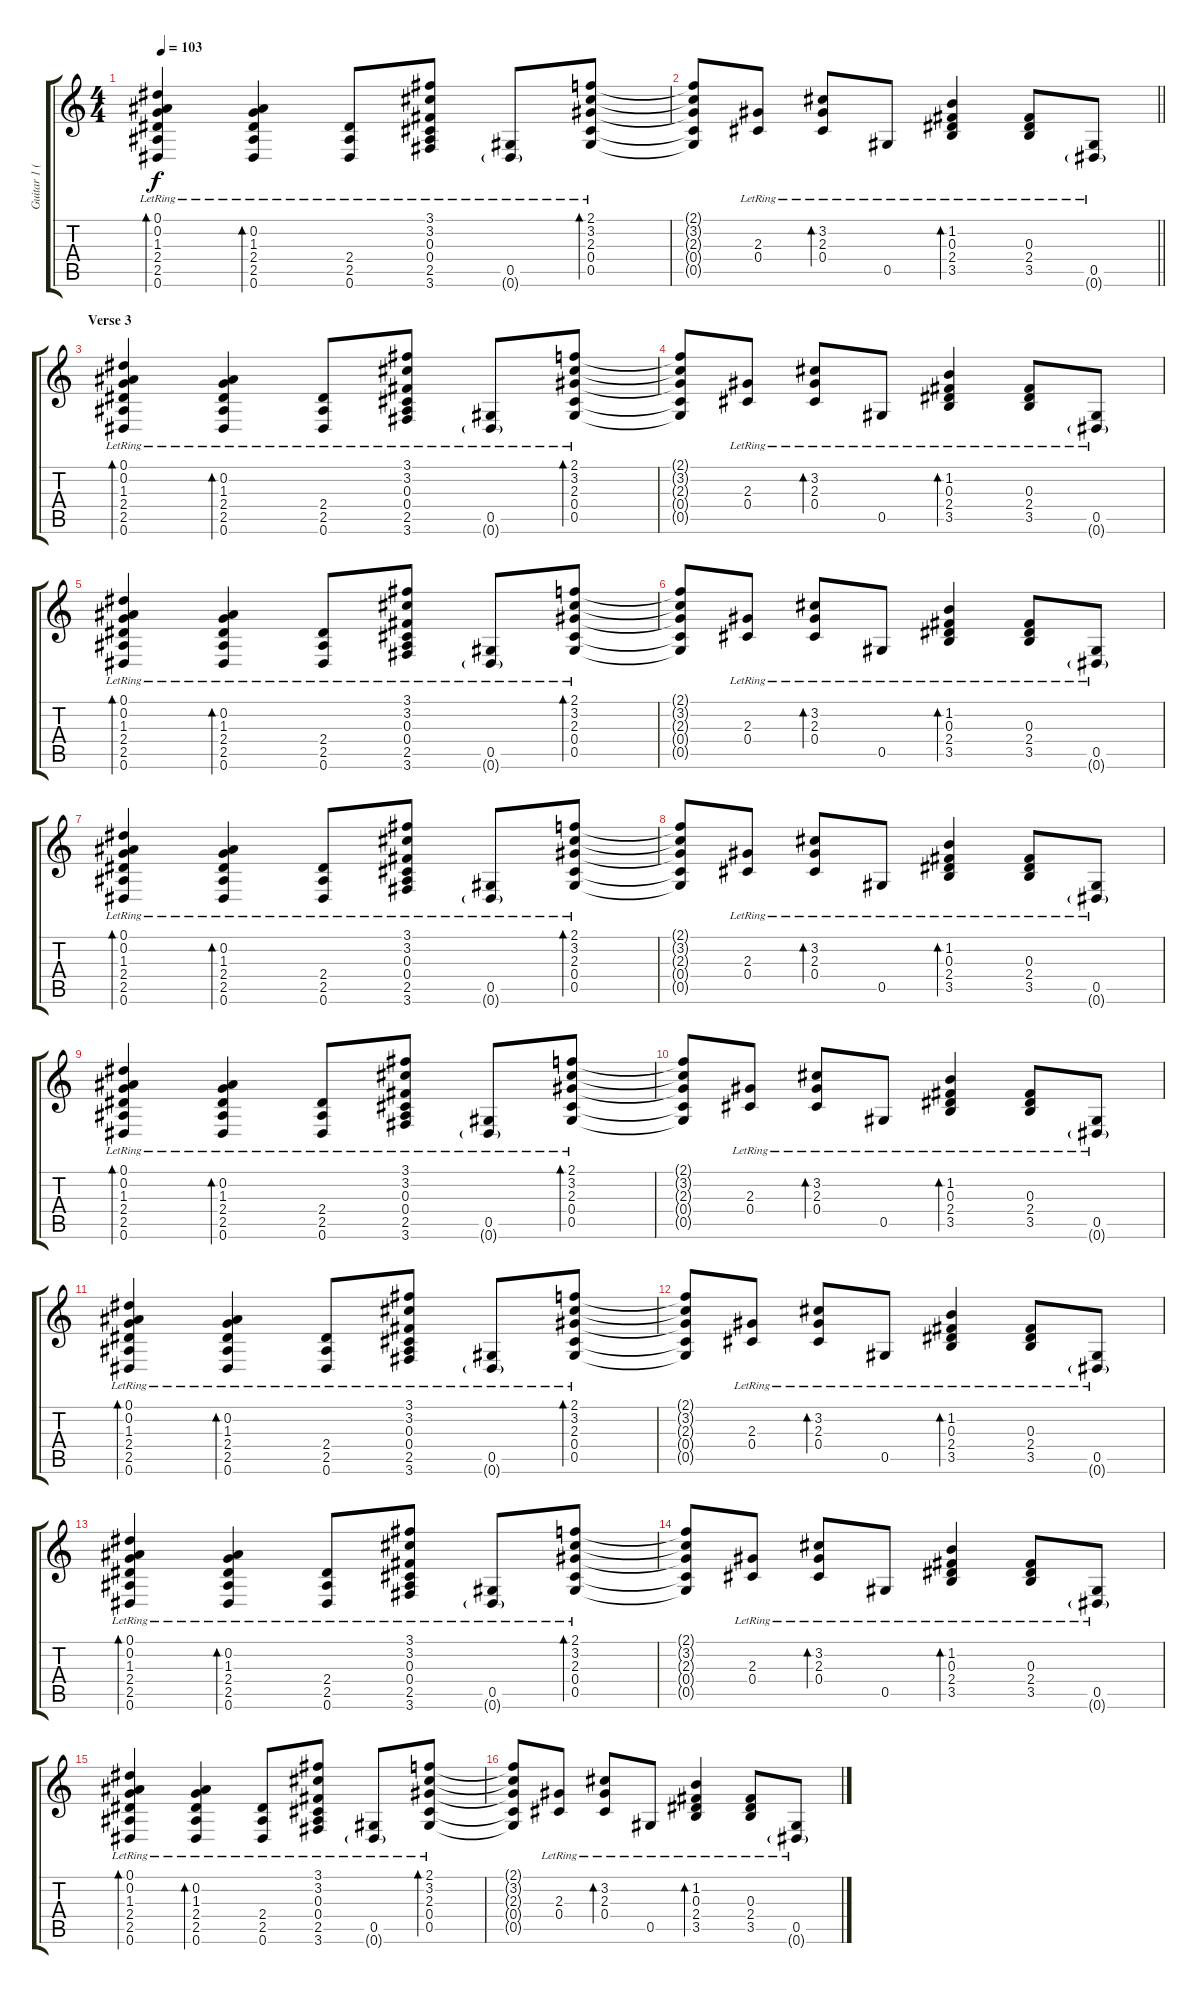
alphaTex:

\track ("Guitar 1 (Acoustic)" "Guitar 1 (") {instrument acousticguitarsteel}
\staff {score tabs}
\tuning (Eb4 Bb3 Gb3 Db3 Ab2 Eb2) {hide}
\ts (4 4)
\tempo 103
\clef g2
\ks c
(0.1 0.2 1.3 2.4 2.5{lr} 0.6{lr}).4{bd 60 dy f} (0.2{lr} 1.3{lr} 2.4{lr} 2.5{lr} 0.6{lr}).4{bd 120} (2.4{lr} 2.5{lr} 0.6{lr}).8 (3.1{lr} 3.2{lr} 0.3{lr} 0.4{lr} 2.5{lr} 3.6{lr}).8 (0.5{lr} 0.6{g lr}).8 (2.1{lr} 3.2{lr} 2.3{lr} 0.4{lr} 0.5{lr}).8{bd 120} |
\barLineRight lightlight
(2.1{t} 3.2{t} 2.3{t} 0.4{t} 0.5{t}).8 (2.3{lr} 0.4{lr}).8 (3.2{lr} 2.3{lr} 0.4{lr}).8{bd 120} 0.5{lr}.8 (1.2{lr} 0.3{lr} 2.4{lr} 3.5{lr}).4{bd 120} (0.3{lr} 2.4{lr} 3.5{lr}).8 (0.5{lr} 0.6{g lr}).8 |
\section ("" "Verse 3")
(0.1 0.2 1.3 2.4 2.5{lr} 0.6{lr}).4{bd 60} (0.2{lr} 1.3{lr} 2.4{lr} 2.5{lr} 0.6{lr}).4{bd 120} (2.4{lr} 2.5{lr} 0.6{lr}).8 (3.1{lr} 3.2{lr} 0.3{lr} 0.4{lr} 2.5{lr} 3.6{lr}).8 (0.5{lr} 0.6{g lr}).8 (2.1{lr} 3.2{lr} 2.3{lr} 0.4{lr} 0.5{lr}).8{bd 120} |
(2.1{t} 3.2{t} 2.3{t} 0.4{t} 0.5{t}).8 (2.3{lr} 0.4{lr}).8 (3.2{lr} 2.3{lr} 0.4{lr}).8{bd 120} 0.5{lr}.8 (1.2{lr} 0.3{lr} 2.4{lr} 3.5{lr}).4{bd 120} (0.3{lr} 2.4{lr} 3.5{lr}).8 (0.5{lr} 0.6{g lr}).8 |
(0.1 0.2 1.3 2.4 2.5{lr} 0.6{lr}).4{bd 60} (0.2{lr} 1.3{lr} 2.4{lr} 2.5{lr} 0.6{lr}).4{bd 120} (2.4{lr} 2.5{lr} 0.6{lr}).8 (3.1{lr} 3.2{lr} 0.3{lr} 0.4{lr} 2.5{lr} 3.6{lr}).8 (0.5{lr} 0.6{g lr}).8 (2.1{lr} 3.2{lr} 2.3{lr} 0.4{lr} 0.5{lr}).8{bd 120} |
(2.1{t} 3.2{t} 2.3{t} 0.4{t} 0.5{t}).8 (2.3{lr} 0.4{lr}).8 (3.2{lr} 2.3{lr} 0.4{lr}).8{bd 120} 0.5{lr}.8 (1.2{lr} 0.3{lr} 2.4{lr} 3.5{lr}).4{bd 120} (0.3{lr} 2.4{lr} 3.5{lr}).8 (0.5{lr} 0.6{g lr}).8 |
(0.1 0.2 1.3 2.4 2.5{lr} 0.6{lr}).4{bd 60} (0.2{lr} 1.3{lr} 2.4{lr} 2.5{lr} 0.6{lr}).4{bd 120} (2.4{lr} 2.5{lr} 0.6{lr}).8 (3.1{lr} 3.2{lr} 0.3{lr} 0.4{lr} 2.5{lr} 3.6{lr}).8 (0.5{lr} 0.6{g lr}).8 (2.1{lr} 3.2{lr} 2.3{lr} 0.4{lr} 0.5{lr}).8{bd 120} |
(2.1{t} 3.2{t} 2.3{t} 0.4{t} 0.5{t}).8 (2.3{lr} 0.4{lr}).8 (3.2{lr} 2.3{lr} 0.4{lr}).8{bd 120} 0.5{lr}.8 (1.2{lr} 0.3{lr} 2.4{lr} 3.5{lr}).4{bd 120} (0.3{lr} 2.4{lr} 3.5{lr}).8 (0.5{lr} 0.6{g lr}).8 |
(0.1 0.2 1.3 2.4 2.5{lr} 0.6{lr}).4{bd 60} (0.2{lr} 1.3{lr} 2.4{lr} 2.5{lr} 0.6{lr}).4{bd 120} (2.4{lr} 2.5{lr} 0.6{lr}).8 (3.1{lr} 3.2{lr} 0.3{lr} 0.4{lr} 2.5{lr} 3.6{lr}).8 (0.5{lr} 0.6{g lr}).8 (2.1{lr} 3.2{lr} 2.3{lr} 0.4{lr} 0.5{lr}).8{bd 120} |
(2.1{t} 3.2{t} 2.3{t} 0.4{t} 0.5{t}).8 (2.3{lr} 0.4{lr}).8 (3.2{lr} 2.3{lr} 0.4{lr}).8{bd 120} 0.5{lr}.8 (1.2{lr} 0.3{lr} 2.4{lr} 3.5{lr}).4{bd 120} (0.3{lr} 2.4{lr} 3.5{lr}).8 (0.5{lr} 0.6{g lr}).8 |
(0.1 0.2 1.3 2.4 2.5{lr} 0.6{lr}).4{bd 60} (0.2{lr} 1.3{lr} 2.4{lr} 2.5{lr} 0.6{lr}).4{bd 120} (2.4{lr} 2.5{lr} 0.6{lr}).8 (3.1{lr} 3.2{lr} 0.3{lr} 0.4{lr} 2.5{lr} 3.6{lr}).8 (0.5{lr} 0.6{g lr}).8 (2.1{lr} 3.2{lr} 2.3{lr} 0.4{lr} 0.5{lr}).8{bd 120} |
(2.1{t} 3.2{t} 2.3{t} 0.4{t} 0.5{t}).8 (2.3{lr} 0.4{lr}).8 (3.2{lr} 2.3{lr} 0.4{lr}).8{bd 120} 0.5{lr}.8 (1.2{lr} 0.3{lr} 2.4{lr} 3.5{lr}).4{bd 120} (0.3{lr} 2.4{lr} 3.5{lr}).8 (0.5{lr} 0.6{g lr}).8 |
(0.1 0.2 1.3 2.4 2.5{lr} 0.6{lr}).4{bd 60} (0.2{lr} 1.3{lr} 2.4{lr} 2.5{lr} 0.6{lr}).4{bd 120} (2.4{lr} 2.5{lr} 0.6{lr}).8 (3.1{lr} 3.2{lr} 0.3{lr} 0.4{lr} 2.5{lr} 3.6{lr}).8 (0.5{lr} 0.6{g lr}).8 (2.1{lr} 3.2{lr} 2.3{lr} 0.4{lr} 0.5{lr}).8{bd 120} |
(2.1{t} 3.2{t} 2.3{t} 0.4{t} 0.5{t}).8 (2.3{lr} 0.4{lr}).8 (3.2{lr} 2.3{lr} 0.4{lr}).8{bd 120} 0.5{lr}.8 (1.2{lr} 0.3{lr} 2.4{lr} 3.5{lr}).4{bd 120} (0.3{lr} 2.4{lr} 3.5{lr}).8 (0.5{lr} 0.6{g lr}).8 |
(0.1 0.2 1.3 2.4 2.5{lr} 0.6{lr}).4{bd 60} (0.2{lr} 1.3{lr} 2.4{lr} 2.5{lr} 0.6{lr}).4{bd 120} (2.4{lr} 2.5{lr} 0.6{lr}).8 (3.1{lr} 3.2{lr} 0.3{lr} 0.4{lr} 2.5{lr} 3.6{lr}).8 (0.5{lr} 0.6{g lr}).8 (2.1{lr} 3.2{lr} 2.3{lr} 0.4{lr} 0.5{lr}).8{bd 120} |
(2.1{t} 3.2{t} 2.3{t} 0.4{t} 0.5{t}).8 (2.3{lr} 0.4{lr}).8 (3.2{lr} 2.3{lr} 0.4{lr}).8{bd 120} 0.5{lr}.8 (1.2{lr} 0.3{lr} 2.4{lr} 3.5{lr}).4{bd 120} (0.3{lr} 2.4{lr} 3.5{lr}).8 (0.5{lr} 0.6{g lr}).8
